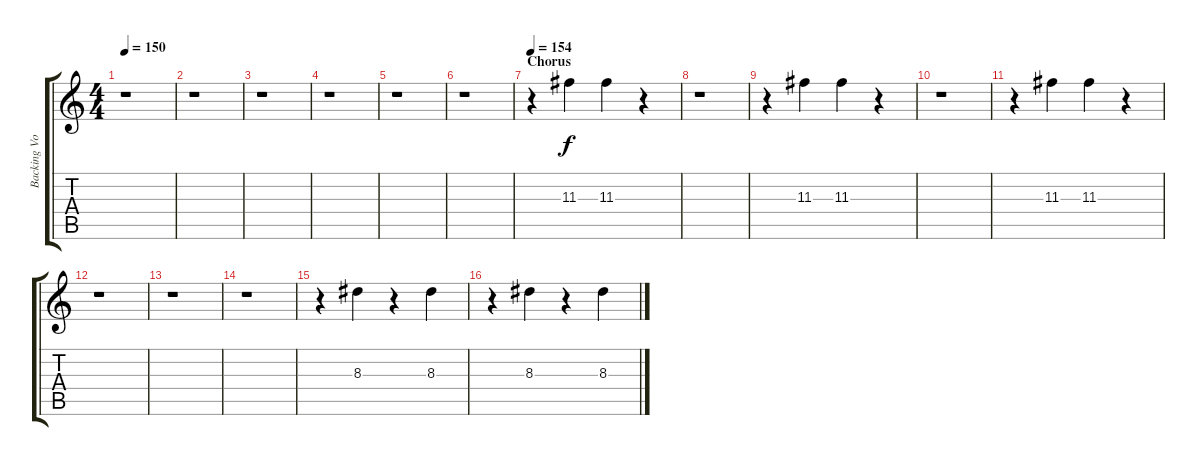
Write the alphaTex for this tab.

\track ("Backing Vocals " "Backing Vo") {instrument distortionguitar}
\staff {score tabs}
\tuning (E4 B3 G3 D3 A2 E2) {hide}
\ts (4 4)
\tempo 150
\clef g2
\ks c
r.1{dy f} |
r.1 |
r.1 |
r.1 |
r.1 |
r.1 |
\section ("" "Chorus")
\tempo 154
r.4 11.3.4 11.3.4 r.4 |
r.1 |
r.4 11.3.4 11.3.4 r.4 |
r.1 |
r.4 11.3.4 11.3.4 r.4 |
r.1 |
r.1 |
r.1 |
r.4 8.3.4 r.4 8.3.4 |
r.4 8.3.4 r.4 8.3.4
